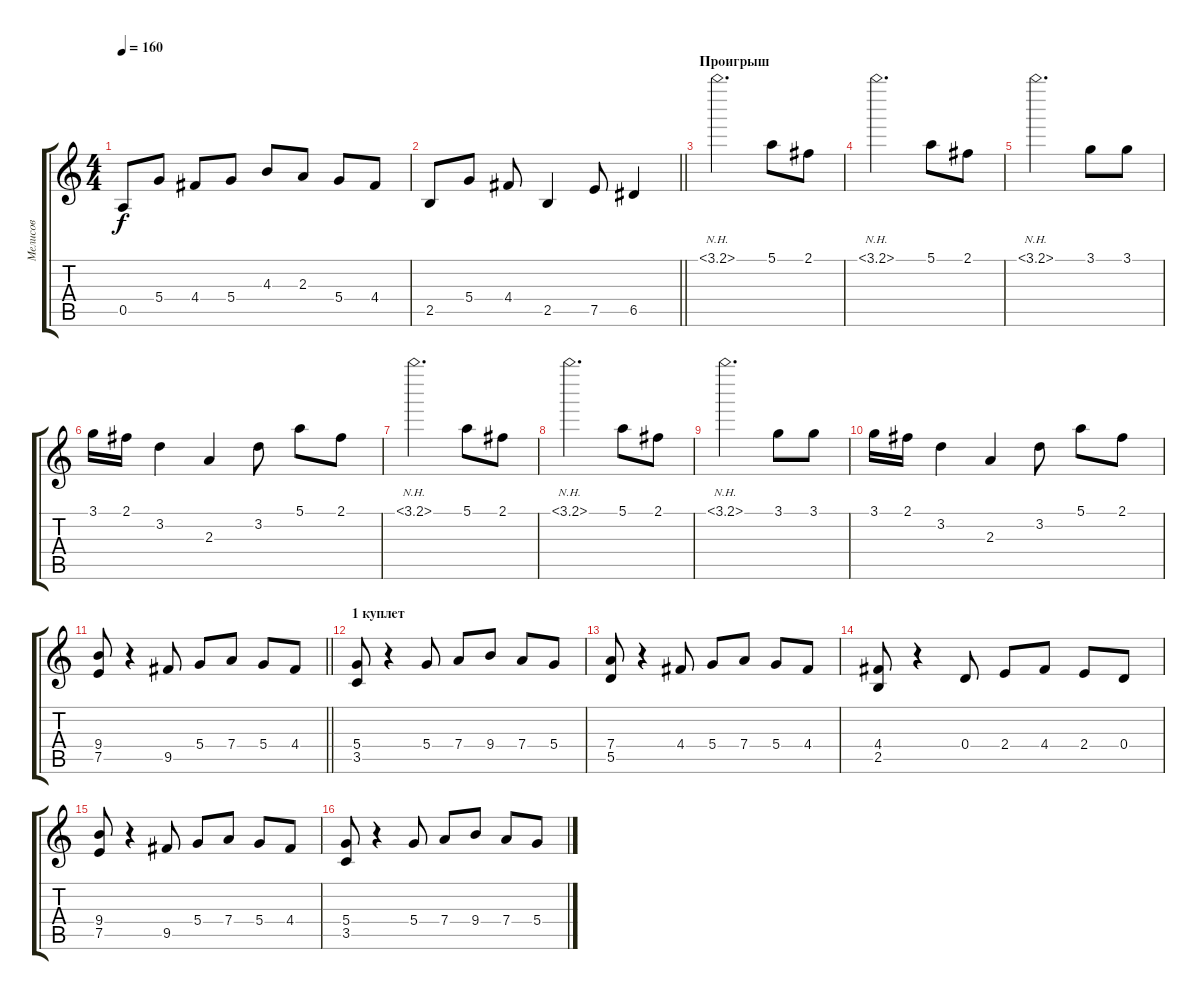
\track ("Мелисов" "Мелисов") {instrument overdrivenguitar}
\staff {score tabs}
\tuning (E4 B3 G3 D3 A2 E2) {hide}
\ts (4 4)
\tempo 160
\clef g2
\ks c
0.5.8{dy f} 5.4.8 4.4.8 5.4.8 4.3.8 2.3.8 5.4.8 4.4.8 |
\barLineRight lightlight
2.5.8 5.4.8 4.4.8 2.5.4 7.5.8 6.5.4 |
\section ("" "Проигрыш")
3.1{nh}.2{d} 5.1.8 2.1.8 |
3.1{nh}.2{d} 5.1.8 2.1.8 |
3.1{nh}.2{d} 3.1.8 3.1.8 |
3.1.16 2.1.16 3.2.4 2.3.4 3.2.8 5.1.8 2.1.8 |
3.1{nh}.2{d} 5.1.8 2.1.8 |
3.1{nh}.2{d} 5.1.8 2.1.8 |
3.1{nh}.2{d} 3.1.8 3.1.8 |
3.1.16 2.1.16 3.2.4 2.3.4 3.2.8 5.1.8 2.1.8 |
\barLineRight lightlight
(9.4 7.5).8 r.4 9.5.8 5.4.8 7.4.8 5.4.8 4.4.8 |
\section ("" "1 куплет")
(5.4 3.5).8 r.4 5.4.8 7.4.8 9.4.8 7.4.8 5.4.8 |
(7.4 5.5).8 r.4 4.4.8 5.4.8 7.4.8 5.4.8 4.4.8 |
(4.4 2.5).8 r.4 0.4.8 2.4.8 4.4.8 2.4.8 0.4.8 |
(9.4 7.5).8 r.4 9.5.8 5.4.8 7.4.8 5.4.8 4.4.8 |
(5.4 3.5).8 r.4 5.4.8 7.4.8 9.4.8 7.4.8 5.4.8
